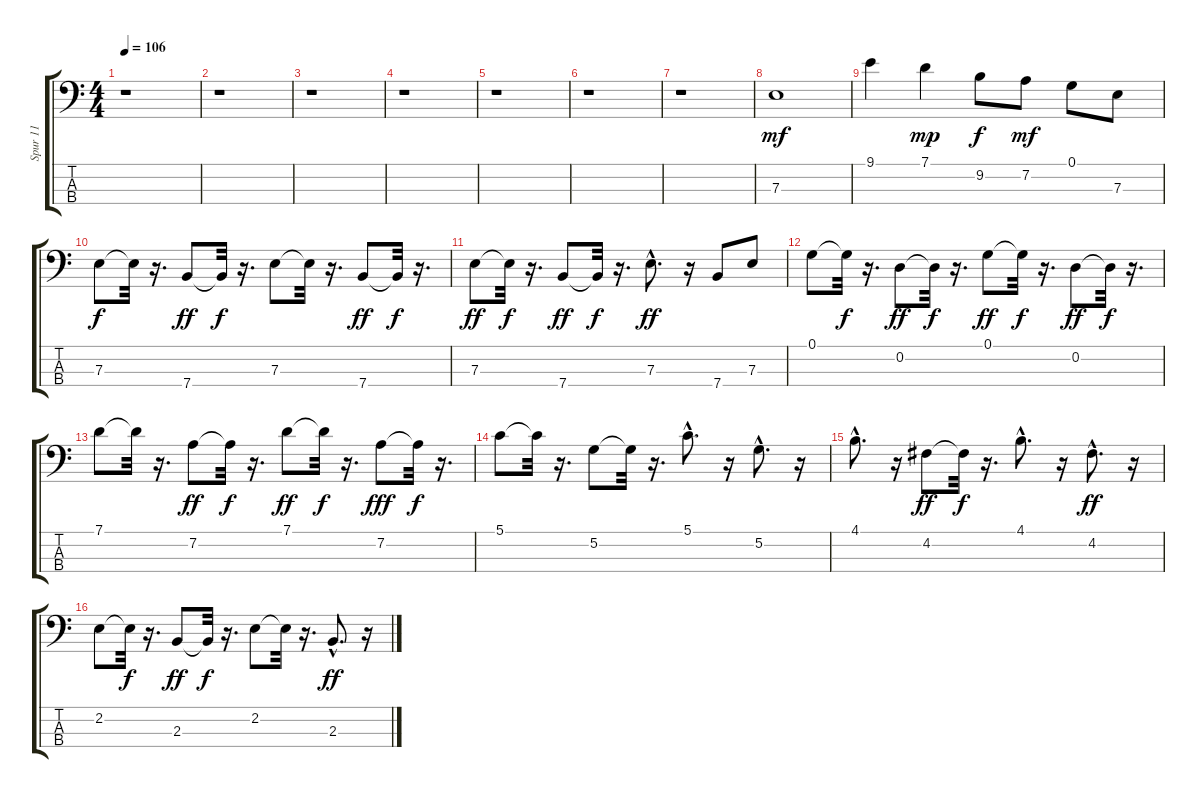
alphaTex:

\track ("Spur 11" "Spur 11") {instrument acousticbass}
\staff {score tabs}
\tuning (G2 D2 A1 E1) {hide}
\ts (4 4)
\tempo 106
\clef f4
\ks c
r.1{dy mf instrument acousticbass} |
r.1 |
r.1 |
r.1 |
r.1 |
r.1 |
r.1 |
7.3.1 |
9.1.4 7.1.4{dy mp} 9.2.8{dy f} 7.2.8{dy mf} 0.1.8 7.3.8 |
7.3.8{dy f instrument acousticbass} 7.3{t}.32 r.16{d} 7.4.8{dy ff} 7.4{t}.32{dy f} r.16{d} 7.3.8 7.3{t}.32 r.16{d} 7.4.8{dy ff} 7.4{t}.32{dy f} r.16{d} |
7.3.8{dy ff} 7.3{t}.32{dy f} r.16{d} 7.4.8{dy ff} 7.4{t}.32{dy f} r.16{d} 7.3{hac}.8{d dy ff} r.16 7.4.8 7.3.8 |
0.1.8 0.1{t}.32{dy f} r.16{d} 0.2.8{dy ff} 0.2{t}.32{dy f} r.16{d} 0.1.8{dy ff} 0.1{t}.32{dy f} r.16{d} 0.2.8{dy ff} 0.2{t}.32{dy f} r.16{d} |
7.1.8 7.1{t}.32 r.16{d} 7.2.8{dy ff} 7.2{t}.32{dy f} r.16{d} 7.1.8{dy ff} 7.1{t}.32{dy f} r.16{d} 7.2.8{dy fff} 7.2{t}.32{dy f} r.16{d} |
5.1.8{instrument acousticbass} 5.1{t}.32 r.16{d} 5.2.8 5.2{t}.32 r.16{d} 5.1{hac}.8{d} r.16 5.2{hac}.8{d} r.16 |
4.1{hac}.8{d} r.16 4.2.8{dy ff} 4.2{t}.32{dy f} r.16{d} 4.1{hac}.8{d} r.16 4.2{hac}.8{d dy ff} r.16 |
2.2.8 2.2{t}.32{dy f} r.16{d} 2.3.8{dy ff} 2.3{t}.32{dy f} r.16{d} 2.2.8 2.2{t}.32 r.16{d} 2.3{hac}.8{d dy ff} r.16
